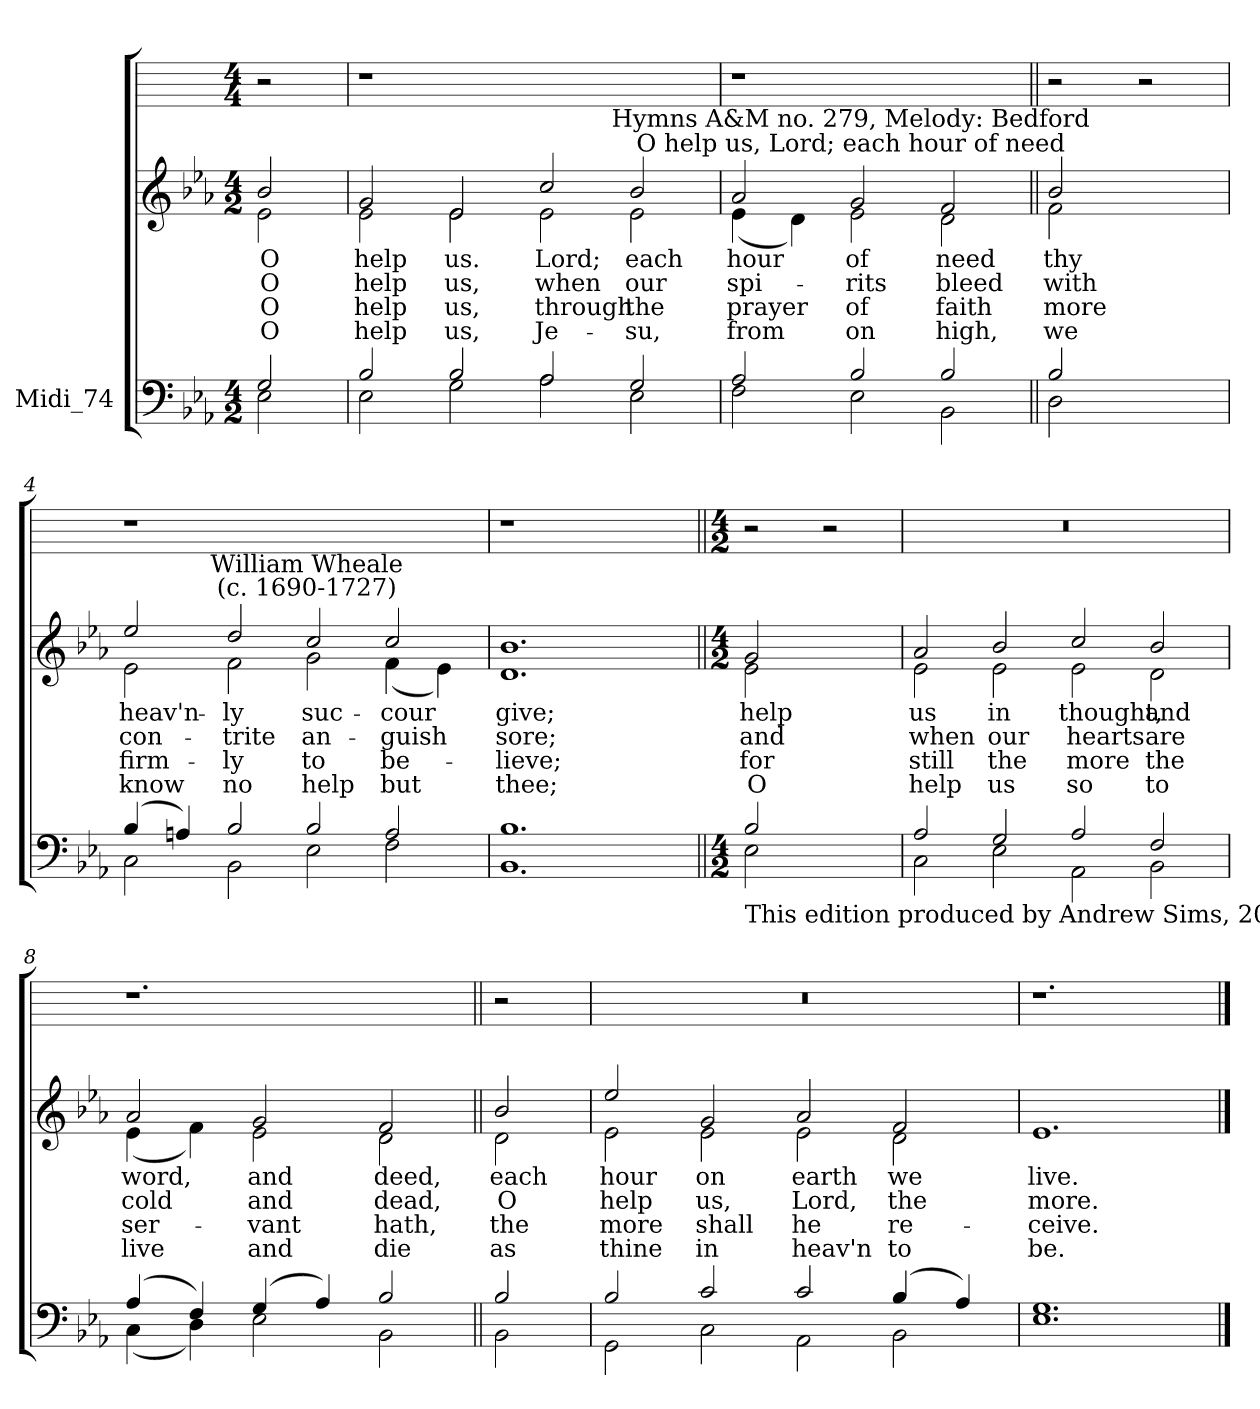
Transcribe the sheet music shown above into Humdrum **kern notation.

**kern	**kern	**text	**text	**text	**text	**kern
*part3	*part2	*part2	*part2	*part2	*part2	*part1
*staff3	*staff2	*staff2	*staff2	*staff2	*staff2	*staff1
*I"Midi_74	*	*	*	*	*	*
*clefF4	*clefG2	*	*	*	*	*
*k[b-e-a-]	*k[b-e-a-]	*	*	*	*	*
*E-:	*E-:	*	*	*	*	*
*M4/2	*M4/2	*	*	*	*	*M4/4
=	=	=	=	=	=	=
*^	*	*	*	*	*	*
!	!	!LO:TX:a:cj:t=Henry Hart Milman\n(1791-1868)	!	!	!	!	!
!	!	!	!LO:LY:b	!LO:LY:b	!LO:LY:b	!LO:LY:b	!
*	*	*^	*	*	*	*	*
2G/	2E-\	2b-/	2e-\	O	O	O	O	2r
=1	=1	=1	=1	=1	=1	=1	=1	=1
!	!	!	!	!LO:LY:b	!LO:LY:b	!LO:LY:b	!LO:LY:b	!
2B-/	2E-\	2g/	2e-\	help	help	help	help	1r
!	!	!	!	!LO:LY:b	!LO:LY:b	!LO:LY:b	!LO:LY:b	!
2B-/	2G\	2e-/	2e-\	us.	us,	us,	us,	.
!	!	!	!	!LO:LY:b	!LO:LY:b	!LO:LY:b	!LO:LY:b	!
2A-/	2A-\	2cc/	2e-\	Lord;	when	through	Je-	1ryy
!	!	!	!	!LO:LY:b	!LO:LY:b	!LO:LY:b	!LO:LY:b	!
2G/	2E-\	2b-/	2e-\	-each	our	the	su,	.
=2	=2	=2	=2	=2	=2	=2	=2	=2
!	!	!	!	!LO:LY:b	!LO:LY:b	!LO:LY:b	!LO:LY:b	!
2A-/	2F\	2a-/	(<4e-\	hour	spi-	-prayer	from	1r
.	.	.	4d\)	.	.	.	.	.
!	!	!LO:TX:a:cj:t=O help us, Lord; each hour of need	!	!	!	!	!	!
!	!	!LO:TX:a:cj:t=Hymns A&M no. 279, Melody&colon; Bedford	!	!	!	!	!	!
!	!	!	!	!LO:LY:b	!LO:LY:b	!LO:LY:b	!LO:LY:b	!
2B-/	2E-\	2g/	2e-\	of	rits	of	on	.
!	!	!	!	!LO:LY:b	!LO:LY:b	!LO:LY:b	!LO:LY:b	!
2B-/	2BB-\	2f/	2d\	need	bleed	faith	high,	2ryy
=3||	=3||	=3||	=3||	=3||	=3||	=3||	=3||	=3||
!	!	!	!	!LO:LY:b	!LO:LY:b	!LO:LY:b	!LO:LY:b	!
2B-/	2D\	2b-/	2f\	thy	with	more	we	2r
2ryy	2ryy	2ryy	2ryy	.	.	.	.	2r
=4	=4	=4	=4	=4	=4	=4	=4	=4
!	!	!	!	!LO:LY:b	!LO:LY:b	!LO:LY:b	!LO:LY:b	!
(>4B-/	2C\	2ee-/	2e-\	heav'n-	-con-	-firm-	-know	1r
4An/)	.	.	.	.	.	.	.	.
!	!	!	!	!LO:LY:b	!LO:LY:b	!LO:LY:b	!LO:LY:b	!
2B-/	2BB-\	2dd/	2f\	ly	trite	ly	no	.
!	!	!LO:TX:a:cj:t=William Wheale\n(c. 1690-1727)	!	!	!	!	!	!
!	!	!	!	!LO:LY:b	!LO:LY:b	!LO:LY:b	!LO:LY:b	!
2B-/	2E-\	2cc/	2g\	suc-	-an-	-to	help	1ryy
!	!	!	!	!LO:LY:b	!LO:LY:b	!LO:LY:b	!LO:LY:b	!
2A/	2F\	2cc/	(<4f\	cour	guish	be-	-but	.
.	.	.	4e-\)	.	.	.	.	.
=5	=5	=5	=5	=5	=5	=5	=5	=5
!	!	!	!	!LO:LY:b	!LO:LY:b	!LO:LY:b	!LO:LY:b	!
1.B-/	1.BB-\	1.b-/	1.d\	give;	sore;	lieve;	thee;	1r
.	.	.	.	.	.	.	.	2ryy
!!LO:LB:g=z
=6||	=6||	=6||	=6||	=6||	=6||	=6||	=6||	=6||
*M4/2	*	*M4/2	*	*	*	*	*	*M4/2
!LO:TX:b:t=This edition produced by Andrew Sims, 2022	!	!	!	!	!	!	!	!
!	!	!	!	!LO:LY:b	!LO:LY:b	!LO:LY:b	!LO:LY:b	!
2B-/	2E-\	2g/	2e-\	help	and	for	O	2r
2ryy	2ryy	2ryy	2ryy	.	.	.	.	2r
=7	=7	=7	=7	=7	=7	=7	=7	=7
!	!	!	!	!LO:LY:b	!LO:LY:b	!LO:LY:b	!LO:LY:b	!
2A-/	2C\	2a-/	2e-\	us	when	still	help	0r
!	!	!	!	!LO:LY:b	!LO:LY:b	!LO:LY:b	!LO:LY:b	!
2G/	2E-\	2b-/	2e-\	in	our	the	us	.
!	!	!	!	!LO:LY:b	!LO:LY:b	!LO:LY:b	!LO:LY:b	!
2A-/	2AA-\	2cc/	2e-\	thought,	hearts	more	so	.
!	!	!	!	!LO:LY:b	!LO:LY:b	!LO:LY:b	!LO:LY:b	!
2F/	2BB-\	2b-/	2d\	and	are	the	to	.
=8	=8	=8	=8	=8	=8	=8	=8	=8
!	!	!	!	!LO:LY:b	!LO:LY:b	!LO:LY:b	!LO:LY:b	!
(>4A-/	(<4C\	2a-/	(<4e-\	word,	cold	ser-	-live	1.r
4F/)	4D\)	.	4f\)	.	.	.	.	.
!	!	!	!	!LO:LY:b	!LO:LY:b	!LO:LY:b	!LO:LY:b	!
(>4G/	2E-\	2g/	2e-\	and	and	vant	and	.
4A-/)	.	.	.	.	.	.	.	.
!	!	!	!	!LO:LY:b	!LO:LY:b	!LO:LY:b	!LO:LY:b	!
2B-/	2BB-\	2f/	2d\	deed,	dead,	hath,	die	.
=9||	=9||	=9||	=9||	=9||	=9||	=9||	=9||	=9||
!	!	!	!	!LO:LY:b	!LO:LY:b	!LO:LY:b	!LO:LY:b	!
2B-/	2BB-\	2b-/	2d\	each	O	the	as	2r
=10	=10	=10	=10	=10	=10	=10	=10	=10
!	!	!	!	!LO:LY:b	!LO:LY:b	!LO:LY:b	!LO:LY:b	!
2B-/	2GG\	2ee-/	2e-\	hour	help	more	thine	0r
!	!	!	!	!LO:LY:b	!LO:LY:b	!LO:LY:b	!LO:LY:b	!
2c/	2C\	2g/	2e-\	on	us,	shall	in	.
!	!	!	!	!LO:LY:b	!LO:LY:b	!LO:LY:b	!LO:LY:b	!
2c/	2AA-\	2a-/	2e-\	earth	Lord,	he	heav'n	.
!	!	!	!	!LO:LY:b	!LO:LY:b	!LO:LY:b	!LO:LY:b	!
(>4B-/	2BB-\	2f/	2d\	we	the	re-	-to	.
4A-/)	.	.	.	.	.	.	.	.
=11	=11	=11	=11	=11	=11	=11	=11	=11
!	!	!	!	!LO:LY:b	!LO:LY:b	!LO:LY:b	!LO:LY:b	!
1.G/	1.E-\	1.e-/	1.ryy	live.	more.	ceive.	be.	1.r
*v	*v	*	*	*	*	*	*	*
*	*v	*v	*	*	*	*	*
==	==	==	==	==	==	==
*-	*-	*-	*-	*-	*-	*-
